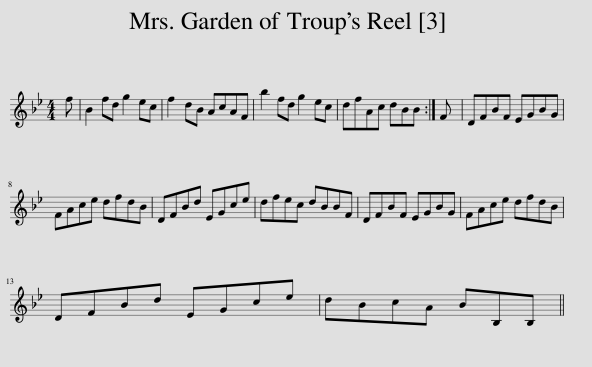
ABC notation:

X:1
L:1/8
M:4/4
I:linebreak $
K:Bb
V:1 treble
V:1
 f | B2 fd g2 ec | f2 dB AcAF | b2 fd g2 ec | dfAc dBB :| %5
 F | DFBF EGBG |$ FAce dfdB | DFBd EGce | dfec dBBF | %10
 DFBF EGBG | FAce dfdB |$ DFBd EGce | dBcA BB,B, || %14
